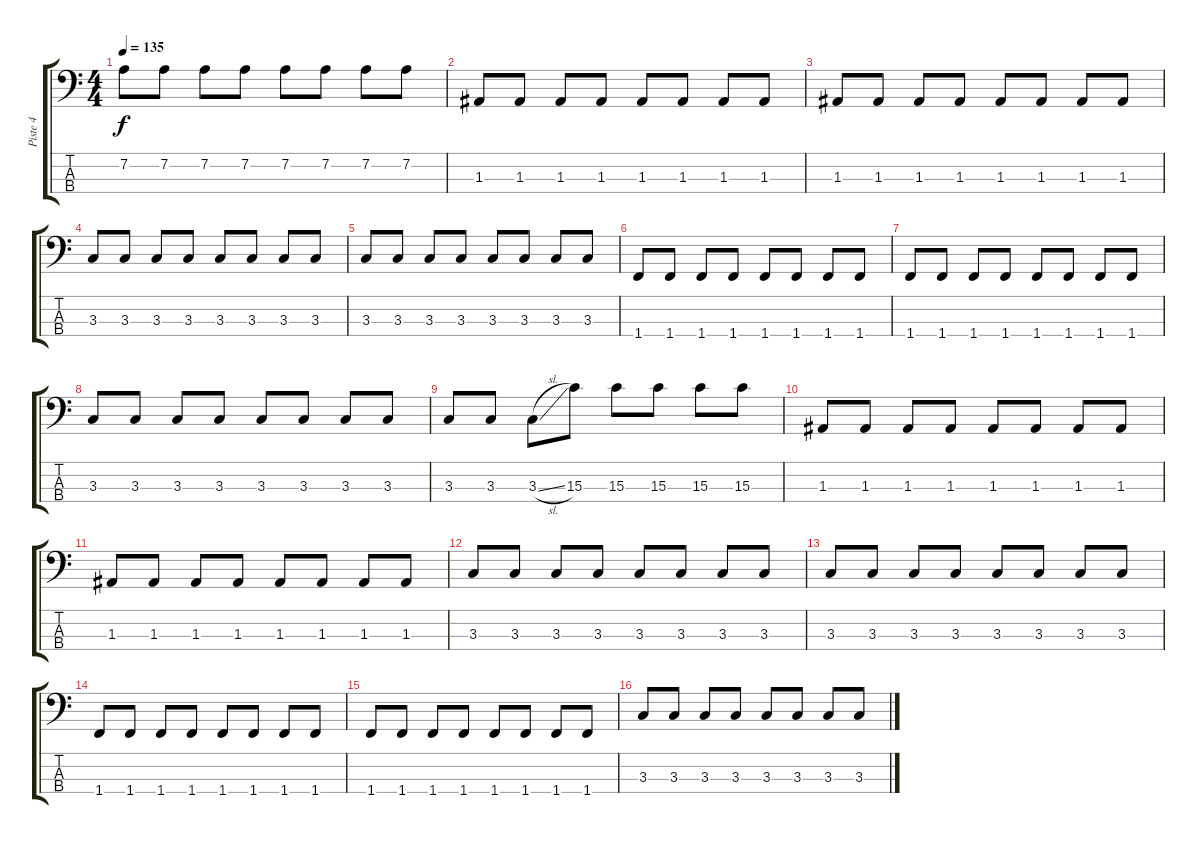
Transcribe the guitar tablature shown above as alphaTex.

\track ("Piste 4" "Piste 4") {instrument electricbassfinger}
\staff {score tabs}
\tuning (G2 D2 A1 E1) {hide}
\ts (4 4)
\tempo 135
\clef f4
\ks c
7.2.8{dy f} 7.2.8 7.2.8 7.2.8 7.2.8 7.2.8 7.2.8 7.2.8 |
1.3.8 1.3.8 1.3.8 1.3.8 1.3.8 1.3.8 1.3.8 1.3.8 |
1.3.8 1.3.8 1.3.8 1.3.8 1.3.8 1.3.8 1.3.8 1.3.8 |
3.3.8 3.3.8 3.3.8 3.3.8 3.3.8 3.3.8 3.3.8 3.3.8 |
3.3.8 3.3.8 3.3.8 3.3.8 3.3.8 3.3.8 3.3.8 3.3.8 |
1.4.8 1.4.8 1.4.8 1.4.8 1.4.8 1.4.8 1.4.8 1.4.8 |
1.4.8 1.4.8 1.4.8 1.4.8 1.4.8 1.4.8 1.4.8 1.4.8 |
3.3.8 3.3.8 3.3.8 3.3.8 3.3.8 3.3.8 3.3.8 3.3.8 |
3.3.8 3.3.8 3.3{sl}.8 15.3.8 15.3.8 15.3.8 15.3.8 15.3.8 |
1.3.8 1.3.8 1.3.8 1.3.8 1.3.8 1.3.8 1.3.8 1.3.8 |
1.3.8 1.3.8 1.3.8 1.3.8 1.3.8 1.3.8 1.3.8 1.3.8 |
3.3.8 3.3.8 3.3.8 3.3.8 3.3.8 3.3.8 3.3.8 3.3.8 |
3.3.8 3.3.8 3.3.8 3.3.8 3.3.8 3.3.8 3.3.8 3.3.8 |
1.4.8 1.4.8 1.4.8 1.4.8 1.4.8 1.4.8 1.4.8 1.4.8 |
1.4.8 1.4.8 1.4.8 1.4.8 1.4.8 1.4.8 1.4.8 1.4.8 |
3.3.8 3.3.8 3.3.8 3.3.8 3.3.8 3.3.8 3.3.8 3.3.8
